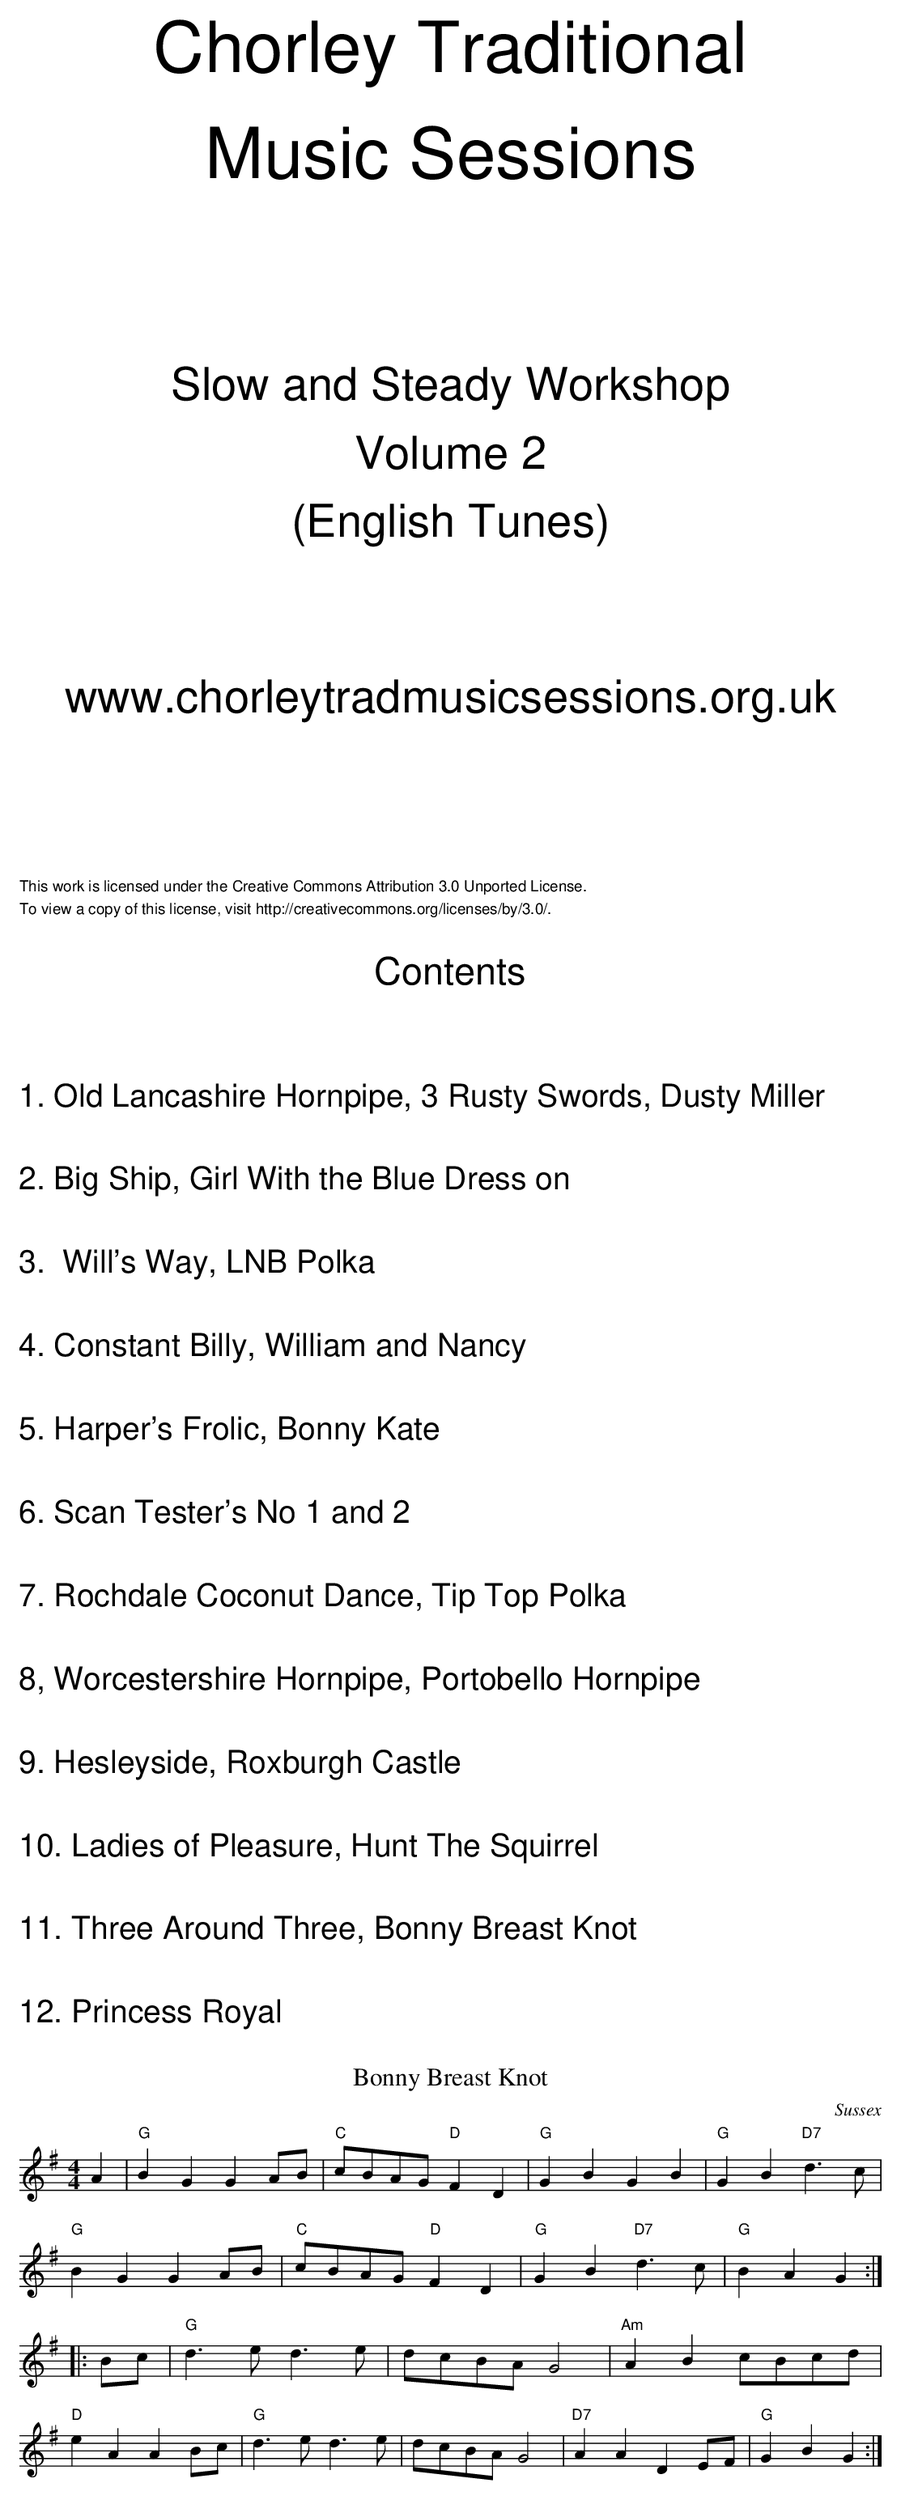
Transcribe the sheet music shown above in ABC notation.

X:1
T:Bonny Breast Knot
O:Sussex
M:4/4
L:1/4
K:G
A|"G"BG GA/2B/2|"C"c/2B/2A/2G/2 "D"FD|"G"GB GB|"G"GB "D7"d3/2c/2|
"G"BG GA/2B/2|"C"c/2B/2A/2G/2 "D"FD|"G"GB "D7"d3/2c/2|"G"BA G:|
|:B/c/|"G"d3/2e/2 d3/2e/2|d/2c/2B/2A/2 G2|"Am"AB c/2B/2c/2d/2|
"D"eA AB/2c/2|"G"d3/2e/2 d3/2e/2|d/2c/2B/2A/2 G2|"D7"AA D E/2F/2|"G"GB G:|
